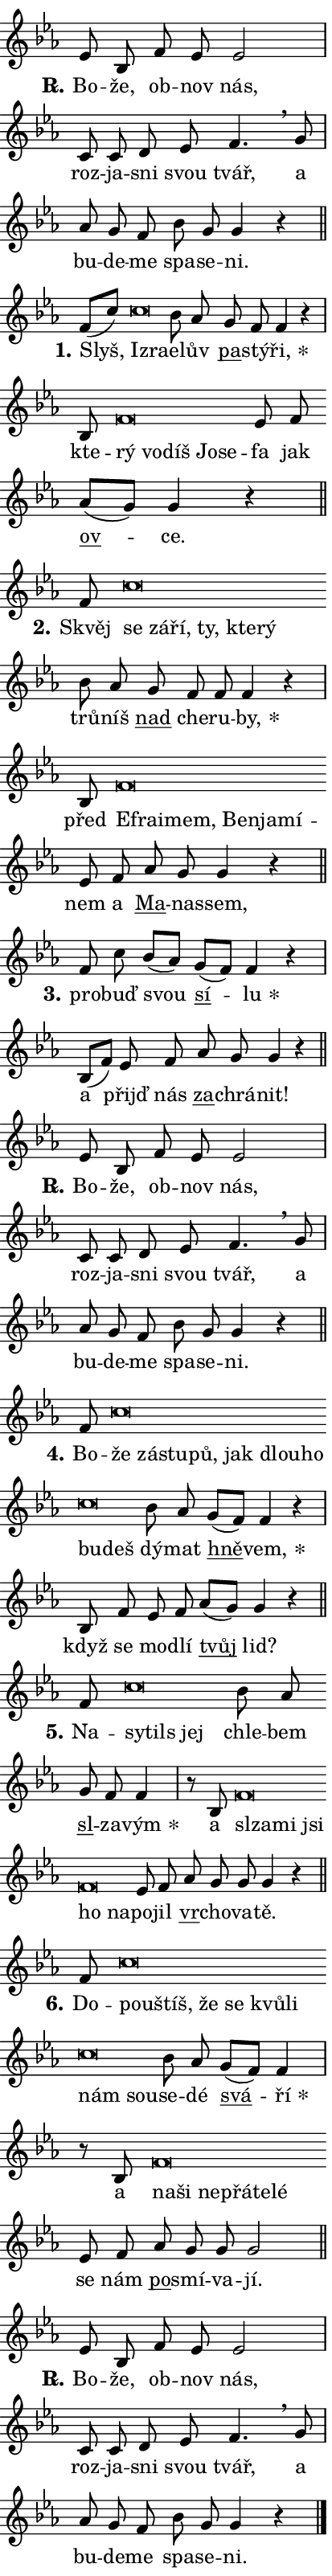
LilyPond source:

\version "2.24.0"
\header { tagline = "" }
\paper {
  indent = 0\cm
  top-margin = 0\cm
  right-margin = 0.13\cm % to fit lyric hyphens
  bottom-margin = 0\cm
  left-margin = 0\cm
  paper-width = 7\cm
  page-breaking = #ly:one-page-breaking
  system-system-spacing.basic-distance = #11
  score-system-spacing.basic-distance = #11
  ragged-last = ##f
}


%% Author: Thomas Morley
%% https://lists.gnu.org/archive/html/lilypond-user/2020-05/msg00002.html
#(define (line-position grob)
"Returns position of @var[grob} in current system:
   @code{'start}, if at first time-step
   @code{'end}, if at last time-step
   @code{'middle} otherwise
"
  (let* ((col (ly:item-get-column grob))
         (ln (ly:grob-object col 'left-neighbor))
         (rn (ly:grob-object col 'right-neighbor))
         (col-to-check-left (if (ly:grob? ln) ln col))
         (col-to-check-right (if (ly:grob? rn) rn col))
         (break-dir-left
           (and
             (ly:grob-property col-to-check-left 'non-musical #f)
             (ly:item-break-dir col-to-check-left)))
         (break-dir-right
           (and
             (ly:grob-property col-to-check-right 'non-musical #f)
             (ly:item-break-dir col-to-check-right))))
        (cond ((eqv? 1 break-dir-left) 'start)
              ((eqv? -1 break-dir-right) 'end)
              (else 'middle))))

#(define (tranparent-at-line-position vctor)
  (lambda (grob)
  "Relying on @code{line-position} select the relevant enry from @var{vctor}.
Used to determine transparency,"
    (case (line-position grob)
      ((end) (not (vector-ref vctor 0)))
      ((middle) (not (vector-ref vctor 1)))
      ((start) (not (vector-ref vctor 2))))))

noteHeadBreakVisibility =
#(define-music-function (break-visibility)(vector?)
"Makes @code{NoteHead}s transparent relying on @var{break-visibility}"
#{
  \override NoteHead.transparent =
    #(tranparent-at-line-position break-visibility)
#})

#(define delete-ledgers-for-transparent-note-heads
  (lambda (grob)
    "Reads whether a @code{NoteHead} is transparent.
If so this @code{NoteHead} is removed from @code{'note-heads} from
@var{grob}, which is supposed to be @code{LedgerLineSpanner}.
As a result ledgers are not printed for this @code{NoteHead}"
    (let* ((nhds-array (ly:grob-object grob 'note-heads))
           (nhds-list
             (if (ly:grob-array? nhds-array)
                 (ly:grob-array->list nhds-array)
                 '()))
           ;; Relies on the transparent-property being done before
           ;; Staff.LedgerLineSpanner.after-line-breaking is executed.
           ;; This is fragile ...
           (to-keep
             (remove
               (lambda (nhd)
                 (ly:grob-property nhd 'transparent #f))
               nhds-list)))
      ;; TODO find a better method to iterate over grob-arrays, similiar
      ;; to filter/remove etc for lists
      ;; For now rebuilt from scratch
      (set! (ly:grob-object grob 'note-heads)  '())
      (for-each
        (lambda (nhd)
          (ly:pointer-group-interface::add-grob grob 'note-heads nhd))
        to-keep))))

squashNotes = {
  \override NoteHead.X-extent = #'(-0.2 . 0.2)
  \override NoteHead.Y-extent = #'(-0.75 . 0)
  \override NoteHead.stencil =
    #(lambda (grob)
       (let ((pos (ly:grob-property grob 'staff-position)))
         (begin
           (if (< pos -7) (display "ERROR: Lower brevis then expected\n") (display "OK: Expected brevis position\n"))
           (if (<= pos -6) ly:text-interface::print ly:note-head::print))))
}
unSquashNotes = {
  \revert NoteHead.X-extent
  \revert NoteHead.Y-extent
  \revert NoteHead.stencil
}

hideNotes = \noteHeadBreakVisibility #begin-of-line-visible
unHideNotes = \noteHeadBreakVisibility #all-visible

% work-around for resetting accidentals
% https://lilypond.org/doc/v2.23/Documentation/notation/displaying-rhythms#unmetered-music
cadenzaMeasure = {
  \cadenzaOff
  \partial 1024 s1024
  \cadenzaOn
}

#(define-markup-command (accent layout props text) (markup?)
  "Underline accented syllable"
  (interpret-markup layout props
    #{\markup \override #'(offset . 4.3) \underline { #text }#}))

responsum = \markup \concat {
  "R" \hspace #-1.05 \path #0.1 #'((moveto 0 0.07) (lineto 0.9 0.8)) \hspace #0.05 "."
}

spaceSize = #0.6828661417322834 % exact space size for TeX Gyre Schola

\layout {
  \context {
    \Staff
    \remove "Time_signature_engraver"
    \override LedgerLineSpanner.after-line-breaking = #delete-ledgers-for-transparent-note-heads
  }
  \context {
    \Lyrics {
      \override LyricSpace.minimum-distance = \spaceSize
      \override LyricText.font-name = #"TeX Gyre Schola"
      \override LyricText.font-size = 1
      \override StanzaNumber.font-name = #"TeX Gyre Schola Bold"
      \override StanzaNumber.font-size = 1
    }
  }
  \context {
    \Score 
    \override NoteHead.text =
      #(lambda (grob) 
        (let ((pos (ly:grob-property grob 'staff-position)))
          #{\markup {
            \combine
              \halign #-0.55 \raise #(if (= pos -6) 0 0.5) \override #'(thickness . 2) \draw-line #'(3.2 . 0)
              \musicglyph "noteheads.sM1"
          }#}))
  }
}

% magnetic-lyrics.ily
%
%   written by
%     Jean Abou Samra <jean@abou-samra.fr>
%     Werner Lemberg <wl@gnu.org>
%
%   adapted by
%     Jiri Hon <jiri.hon@gmail.com>
%
% Version 2022-Apr-15

% https://www.mail-archive.com/lilypond-user@gnu.org/msg149350.html

#(define (Left_hyphen_pointer_engraver context)
   "Collect syllable-hyphen-syllable occurrences in lyrics and store
them in properties.  This engraver only looks to the left.  For
example, if the lyrics input is @code{foo -- bar}, it does the
following.

@itemize @bullet
@item
Set the @code{text} property of the @code{LyricHyphen} grob between
@q{foo} and @q{bar} to @code{foo}.

@item
Set the @code{left-hyphen} property of the @code{LyricText} grob with
text @q{foo} to the @code{LyricHyphen} grob between @q{foo} and
@q{bar}.
@end itemize

Use this auxiliary engraver in combination with the
@code{lyric-@/text::@/apply-@/magnetic-@/offset!} hook."
   (let ((hyphen #f)
         (text #f))
     (make-engraver
      (acknowledgers
       ((lyric-syllable-interface engraver grob source-engraver)
        (set! text grob)))
      (end-acknowledgers
       ((lyric-hyphen-interface engraver grob source-engraver)
        ;(when (not (grob::has-interface grob 'lyric-space-interface))
          (set! hyphen grob)));)
      ((stop-translation-timestep engraver)
       (when (and text hyphen)
         (ly:grob-set-object! text 'left-hyphen hyphen))
       (set! text #f)
       (set! hyphen #f)))))

#(define (lyric-text::apply-magnetic-offset! grob)
   "If the space between two syllables is less than the value in
property @code{LyricText@/.details@/.squash-threshold}, move the right
syllable to the left so that it gets concatenated with the left
syllable.

Use this function as a hook for
@code{LyricText@/.after-@/line-@/breaking} if the
@code{Left_@/hyphen_@/pointer_@/engraver} is active."
   (let ((hyphen (ly:grob-object grob 'left-hyphen #f)))
     (when hyphen
       (let ((left-text (ly:spanner-bound hyphen LEFT)))
         (when (grob::has-interface left-text 'lyric-syllable-interface)
           (let* ((common (ly:grob-common-refpoint grob left-text X))
                  (this-x-ext (ly:grob-extent grob common X))
                  (left-x-ext
                   (begin
                     ;; Trigger magnetism for left-text.
                     (ly:grob-property left-text 'after-line-breaking)
                     (ly:grob-extent left-text common X)))
                  ;; `delta` is the gap width between two syllables.
                  (delta (- (interval-start this-x-ext)
                            (interval-end left-x-ext)))
                  (details (ly:grob-property grob 'details))
                  (threshold (assoc-get 'squash-threshold details 0.2)))
             (when (< delta threshold)
               (let* (;; We have to manipulate the input text so that
                      ;; ligatures crossing syllable boundaries are not
                      ;; disabled.  For languages based on the Latin
                      ;; script this is essentially a beautification.
                      ;; However, for non-Western scripts it can be a
                      ;; necessity.
                      (lt (ly:grob-property left-text 'text))
                      (rt (ly:grob-property grob 'text))
                      (is-space (grob::has-interface hyphen 'lyric-space-interface))
                      (space (if is-space " " ""))
                      (extra-delta (if is-space spaceSize 0))
                      ;; Append new syllable.
                      (ltrt-space (if (and (string? lt) (string? rt))
                                (string-append lt space rt)
                                (make-concat-markup (list lt space rt))))
                      ;; Right-align `ltrt` to the right side.
                      (ltrt-space-markup (grob-interpret-markup
                               grob
                               (make-translate-markup
                                (cons (interval-length this-x-ext) 0)
                                (make-right-align-markup ltrt-space)))))
                 (begin
                   ;; Don't print `left-text`.
                   (ly:grob-set-property! left-text 'stencil #f)
                   ;; Set text and stencil (which holds all collected
                   ;; syllables so far) and shift it to the left.
                   (ly:grob-set-property! grob 'text ltrt-space)
                   (ly:grob-set-property! grob 'stencil ltrt-space-markup)
                   (ly:grob-translate-axis! grob (- (- delta extra-delta)) X))))))))))


#(define (lyric-hyphen::displace-bounds-first grob)
   ;; Make very sure this callback isn't triggered too early.
   (let ((left (ly:spanner-bound grob LEFT))
         (right (ly:spanner-bound grob RIGHT)))
     (ly:grob-property left 'after-line-breaking)
     (ly:grob-property right 'after-line-breaking)
     (ly:lyric-hyphen::print grob)))

squashThreshold = #0.4

\layout {
  \context {
    \Lyrics
    \consists #Left_hyphen_pointer_engraver
    \override LyricText.after-line-breaking =
      #lyric-text::apply-magnetic-offset!
    \override LyricHyphen.stencil = #lyric-hyphen::displace-bounds-first
    \override LyricText.details.squash-threshold = \squashThreshold
    \override LyricHyphen.minimum-distance = 0
    \override LyricHyphen.minimum-length = \squashThreshold
  }
}

squashText = \override LyricText.details.squash-threshold = 9999
unSquashText = \override LyricText.details.squash-threshold = \squashThreshold

leftText = \override LyricText.self-alignment-X = #LEFT
unLeftText = \revert LyricText.self-alignment-X

starOffset = #(lambda (grob) 
                (let ((x_offset (ly:self-alignment-interface::aligned-on-x-parent grob)))
                  (if (= x_offset 0) 0 (+ x_offset 1.2))))

star = #(define-music-function (syllable)(string?)
"Append star separator at the end of a syllable"
#{
  \once \override LyricText.X-offset = #starOffset
  \lyricmode { \markup {
    #syllable
    \override #'((font-name . "TeX Gyre Schola Bold")) \hspace #0.2 \lower #0.65 \larger "*"
  } }
#})

starAccent = #(define-music-function (syllable)(string?)
"Append star separator at the end of a syllable and make accent"
#{
  \once \override LyricText.X-offset = #starOffset
  \lyricmode { \markup {
    \accent #syllable
    \override #'((font-name . "TeX Gyre Schola Bold")) \hspace #0.2 \lower #0.65 \larger "*"
  } }
#})

breath = #(define-music-function (syllable)(string?)
"Append breathing indicator at the end of a syllable"
#{
  \lyricmode { \markup { #syllable "+" } }
#})

optionalBreath = #(define-music-function (syllable)(string?)
"Append optional breathing indicator at the end of a syllable"
#{
  \lyricmode { \markup { #syllable "(+)" } }
#})


\score {
    <<
        \new Voice = "melody" { \cadenzaOn \key es \major \relative { es'8 bes f' es es2 \cadenzaMeasure \bar "|" c8 c d es \bar "" f4. \breathe g8 \cadenzaMeasure \bar "|" as g f \bar "" bes g g4 r \cadenzaMeasure \bar "||" \break } }
        \new Lyrics \lyricsto "melody" { \lyricmode { \set stanza = \responsum
Bo -- že, ob -- nov nás, roz -- ja -- sni svou tvář, a bu -- de -- me spa -- se -- ni. } }
    >>
    \layout {}
}

\score {
    <<
        \new Voice = "melody" { \cadenzaOn \key es \major \relative { f'8[( c')] \squashNotes c\breve*1/16 \hideNotes \breve*1/16 \bar "" \unHideNotes \unSquashNotes bes8 as \bar "" g f f4 r \cadenzaMeasure \bar "|" bes,8 \squashNotes f'\breve*1/16 \hideNotes \breve*1/16 \bar "" \breve*1/16 \bar "" \breve*1/16 \breve*1/16 \bar "" \unHideNotes \unSquashNotes es8 f \bar "" as[( g)] g4 r \cadenzaMeasure \bar "||" \break } }
        \new Lyrics \lyricsto "melody" { \lyricmode { \set stanza = "1."
Slyš, \leftText Iz -- \squashText ra -- \unLeftText \unSquashText e -- lův \markup \accent pa -- stý -- \star ři, kte -- \leftText rý \squashText vo -- díš Jo -- se -- \unLeftText \unSquashText fa jak \markup \accent ov -- ce. } }
    >>
    \layout {}
}

\score {
    <<
        \new Voice = "melody" { \cadenzaOn \key es \major \relative { f'8 \squashNotes c'\breve*1/16 \hideNotes \breve*1/16 \bar "" \breve*1/16 \bar "" \breve*1/16 \bar "" \breve*1/16 \breve*1/16 \bar "" \unHideNotes \unSquashNotes bes8 as \bar "" g f f f4 r \cadenzaMeasure \bar "|" bes,8 \squashNotes f'\breve*1/16 \hideNotes \breve*1/16 \bar "" \breve*1/16 \bar "" \breve*1/16 \bar "" \breve*1/16 \breve*1/16 \bar "" \unHideNotes \unSquashNotes es8 f \bar "" as g g4 r \cadenzaMeasure \bar "||" \break } }
        \new Lyrics \lyricsto "melody" { \lyricmode { \set stanza = "2."
Skvěj \leftText se \squashText zá -- ří, ty, kte -- rý \unLeftText \unSquashText trů -- níš \markup \accent nad che -- ru -- \star by, před \leftText E -- \squashText frai -- mem, Ben -- ja -- mí -- \unLeftText \unSquashText nem a \markup \accent Ma -- na -- ssem, } }
    >>
    \layout {}
}

\score {
    <<
        \new Voice = "melody" { \cadenzaOn \key es \major \relative { f'8 c'8 bes8[( as)] \bar "" g[( f)] f4 r \cadenzaMeasure \bar "|" bes,8[( f'8)] es8 f \bar "" as g g4 r \cadenzaMeasure \bar "||" \break } }
        \new Lyrics \lyricsto "melody" { \lyricmode { \set stanza = "3."
pro -- buď svou \markup \accent sí -- \star lu a přijď nás \markup \accent za -- chrá -- nit! } }
    >>
    \layout {}
}

\score {
    <<
        \new Voice = "melody" { \cadenzaOn \key es \major \relative { es'8 bes f' es es2 \cadenzaMeasure \bar "|" c8 c d es \bar "" f4. \breathe g8 \cadenzaMeasure \bar "|" as g f \bar "" bes g g4 r \cadenzaMeasure \bar "||" \break } }
        \new Lyrics \lyricsto "melody" { \lyricmode { \set stanza = \responsum
Bo -- že, ob -- nov nás, roz -- ja -- sni svou tvář, a bu -- de -- me spa -- se -- ni. } }
    >>
    \layout {}
}

\score {
    <<
        \new Voice = "melody" { \cadenzaOn \key es \major \relative { f'8 \squashNotes c'\breve*1/16 \hideNotes \breve*1/16 \bar "" \breve*1/16 \bar "" \breve*1/16 \bar "" \breve*1/16 \bar "" \breve*1/16 \bar "" \breve*1/16 \bar "" \breve*1/16 \breve*1/16 \bar "" \unHideNotes \unSquashNotes bes8 as \bar "" g[( f)] f4 r \cadenzaMeasure \bar "|" bes,8 f'8 es8 f \bar "" as[( g)] g4 r \cadenzaMeasure \bar "||" \break } }
        \new Lyrics \lyricsto "melody" { \lyricmode { \set stanza = "4."
Bo -- \leftText že \squashText zá -- stu -- pů, jak dlou -- ho bu -- deš \unLeftText \unSquashText dý -- mat \markup \accent hně -- \star vem, když se mo -- dlí \markup \accent tvůj lid? } }
    >>
    \layout {}
}

\score {
    <<
        \new Voice = "melody" { \cadenzaOn \key es \major \relative { f'8 \squashNotes c'\breve*1/16 \hideNotes \breve*1/16 \breve*1/16 \bar "" \unHideNotes \unSquashNotes bes8 as \bar "" g f f4 \cadenzaMeasure \bar "|" r8 bes,8 \squashNotes f'\breve*1/16 \hideNotes \breve*1/16 \bar "" \breve*1/16 \bar "" \breve*1/16 \bar "" \breve*1/16 \breve*1/16 \bar "" \unHideNotes \unSquashNotes es8 f \bar "" as g g g4 r \cadenzaMeasure \bar "||" \break } }
        \new Lyrics \lyricsto "melody" { \lyricmode { \set stanza = "5."
Na -- \leftText sy -- \squashText tils jej \unLeftText \unSquashText chle -- bem \markup \accent sl -- za -- \star vým a \leftText sl -- \squashText za -- mi jsi ho na -- \unLeftText \unSquashText po -- jil \markup \accent vr -- cho -- va -- tě. } }
    >>
    \layout {}
}

\score {
    <<
        \new Voice = "melody" { \cadenzaOn \key es \major \relative { f'8 \squashNotes c'\breve*1/16 \hideNotes \breve*1/16 \bar "" \breve*1/16 \bar "" \breve*1/16 \bar "" \breve*1/16 \bar "" \breve*1/16 \bar "" \breve*1/16 \breve*1/16 \bar "" \unHideNotes \unSquashNotes bes8 as \bar "" g[( f)] f4 \cadenzaMeasure \bar "|" r8 bes,8 \squashNotes f'\breve*1/16 \hideNotes \breve*1/16 \bar "" \breve*1/16 \bar "" \breve*1/16 \bar "" \breve*1/16 \breve*1/16 \bar "" \unHideNotes \unSquashNotes es8 f \bar "" as g g g2 \cadenzaMeasure \bar "||" \break } }
        \new Lyrics \lyricsto "melody" { \lyricmode { \set stanza = "6."
Do -- \leftText pou -- \squashText štíš, že se kvů -- li nám sou -- \unLeftText \unSquashText se -- dé \markup \accent svá -- \star ří a \leftText na -- \squashText ši ne -- přá -- te -- lé \unLeftText \unSquashText se nám \markup \accent po -- smí -- va -- jí. } }
    >>
    \layout {}
}

\score {
    <<
        \new Voice = "melody" { \cadenzaOn \key es \major \relative { es'8 bes f' es es2 \cadenzaMeasure \bar "|" c8 c d es \bar "" f4. \breathe g8 \cadenzaMeasure \bar "|" as g f \bar "" bes g g4 r \cadenzaMeasure \bar "||" \break } \bar "|." }
        \new Lyrics \lyricsto "melody" { \lyricmode { \set stanza = \responsum
Bo -- že, ob -- nov nás, roz -- ja -- sni svou tvář, a bu -- de -- me spa -- se -- ni. } }
    >>
    \layout {}
}
